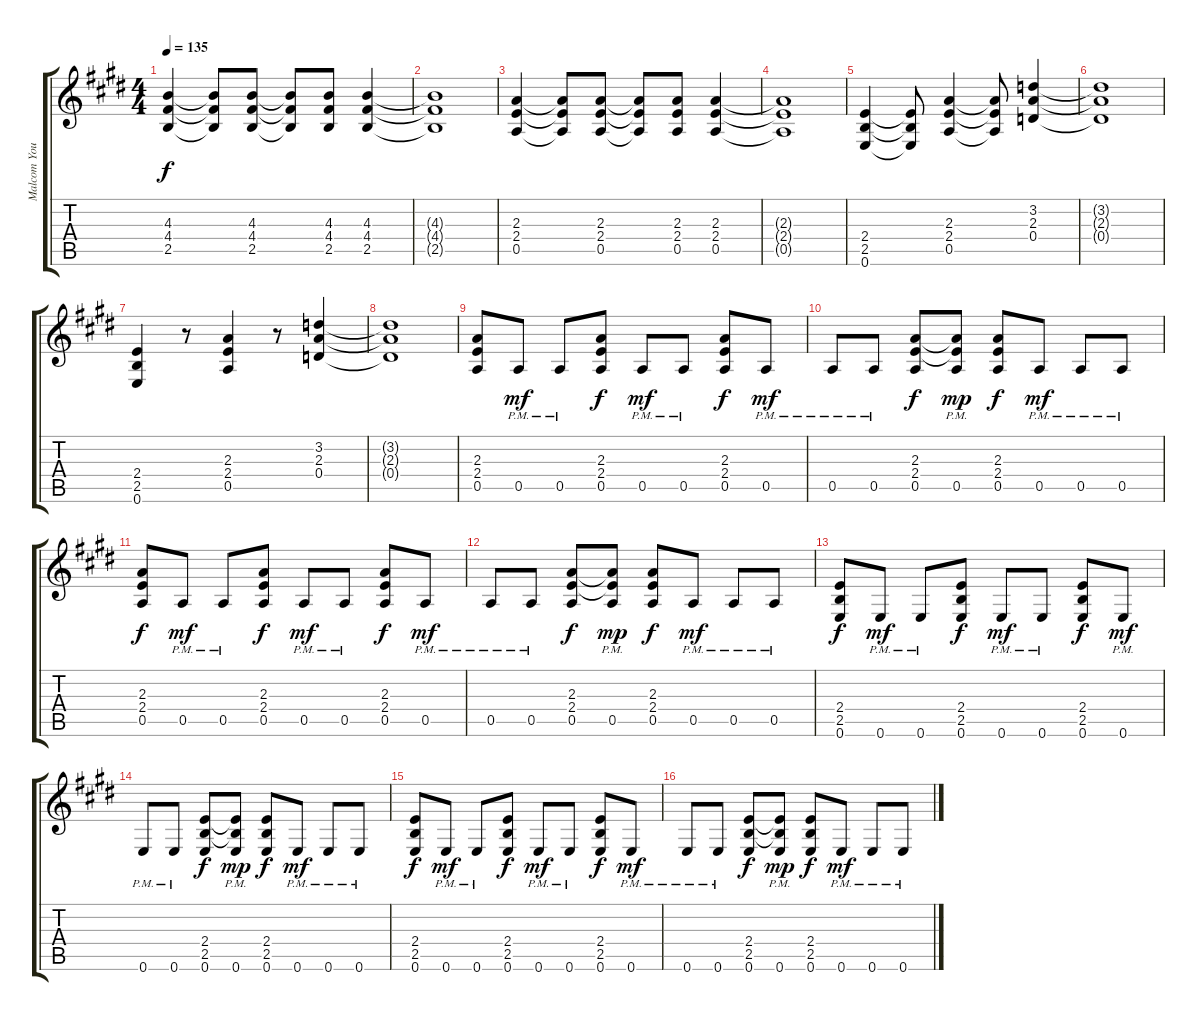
\track ("Malcom Young" "Malcom You") {instrument overdrivenguitar}
\staff {score tabs}
\tuning (E4 B3 G3 D3 A2 E2) {hide}
\ts (4 4)
\tempo 135
\clef g2
\ks e
(4.3 4.4 2.5).4{dy f} (4.3{t} 4.4{t} 2.5{t}).8 (4.3 4.4 2.5).8 (4.3{t} 4.4{t} 2.5{t}).8 (4.3 4.4 2.5).8 (4.3 4.4 2.5).4 |
(4.3{t} 4.4{t} 2.5{t}).1 |
(2.3 2.4 0.5).4 (2.3{t} 2.4{t} 0.5{t}).8 (2.3 2.4 0.5).8 (2.3{t} 2.4{t} 0.5{t}).8 (2.3 2.4 0.5).8 (2.3 2.4 0.5).4 |
(2.3{t} 2.4{t} 0.5{t}).1 |
(2.4 2.5 0.6).4 (2.4{t} 2.5{t} 0.6{t}).8 (2.3 2.4 0.5).4 (2.3{t} 2.4{t} 0.5{t}).8 (3.2 2.3 0.4).4 |
(3.2{t} 2.3{t} 0.4{t}).1 |
(2.4 2.5 0.6).4 r.8 (2.3 2.4 0.5).4 r.8 (3.2 2.3 0.4).4 |
(3.2{t} 2.3{t} 0.4{t}).1 |
(2.3 2.4 0.5).8 0.5{pm}.8{dy mf} 0.5{pm}.8 (2.3 2.4 0.5).8{dy f} 0.5{pm}.8{dy mf} 0.5{pm}.8 (2.3 2.4 0.5).8{dy f} 0.5{pm}.8{dy mf} |
0.5{pm}.8 0.5{pm}.8 (2.3 2.4 0.5).8{dy f} (2.3{t} 2.4{t} 0.5{pm}).8{dy mp} (2.3 2.4 0.5).8{dy f} 0.5{pm}.8{dy mf} 0.5{pm}.8 0.5{pm}.8 |
(2.3 2.4 0.5).8{dy f} 0.5{pm}.8{dy mf} 0.5{pm}.8 (2.3 2.4 0.5).8{dy f} 0.5{pm}.8{dy mf} 0.5{pm}.8 (2.3 2.4 0.5).8{dy f} 0.5{pm}.8{dy mf} |
0.5{pm}.8 0.5{pm}.8 (2.3 2.4 0.5).8{dy f} (2.3{t} 2.4{t} 0.5{pm}).8{dy mp} (2.3 2.4 0.5).8{dy f} 0.5{pm}.8{dy mf} 0.5{pm}.8 0.5{pm}.8 |
(2.4 2.5 0.6).8{dy f} 0.6{pm}.8{dy mf} 0.6{pm}.8 (2.4 2.5 0.6).8{dy f} 0.6{pm}.8{dy mf} 0.6{pm}.8 (2.4 2.5 0.6).8{dy f} 0.6{pm}.8{dy mf} |
0.6{pm}.8 0.6{pm}.8 (2.4 2.5 0.6).8{dy f} (2.4{t} 2.5{t} 0.6{pm}).8{dy mp} (2.4 2.5 0.6).8{dy f} 0.6{pm}.8{dy mf} 0.6{pm}.8 0.6{pm}.8 |
(2.4 2.5 0.6).8{dy f} 0.6{pm}.8{dy mf} 0.6{pm}.8 (2.4 2.5 0.6).8{dy f} 0.6{pm}.8{dy mf} 0.6{pm}.8 (2.4 2.5 0.6).8{dy f} 0.6{pm}.8{dy mf} |
0.6{pm}.8 0.6{pm}.8 (2.4 2.5 0.6).8{dy f} (2.4{t} 2.5{t} 0.6{pm}).8{dy mp} (2.4 2.5 0.6).8{dy f} 0.6{pm}.8{dy mf} 0.6{pm}.8 0.6{pm}.8
